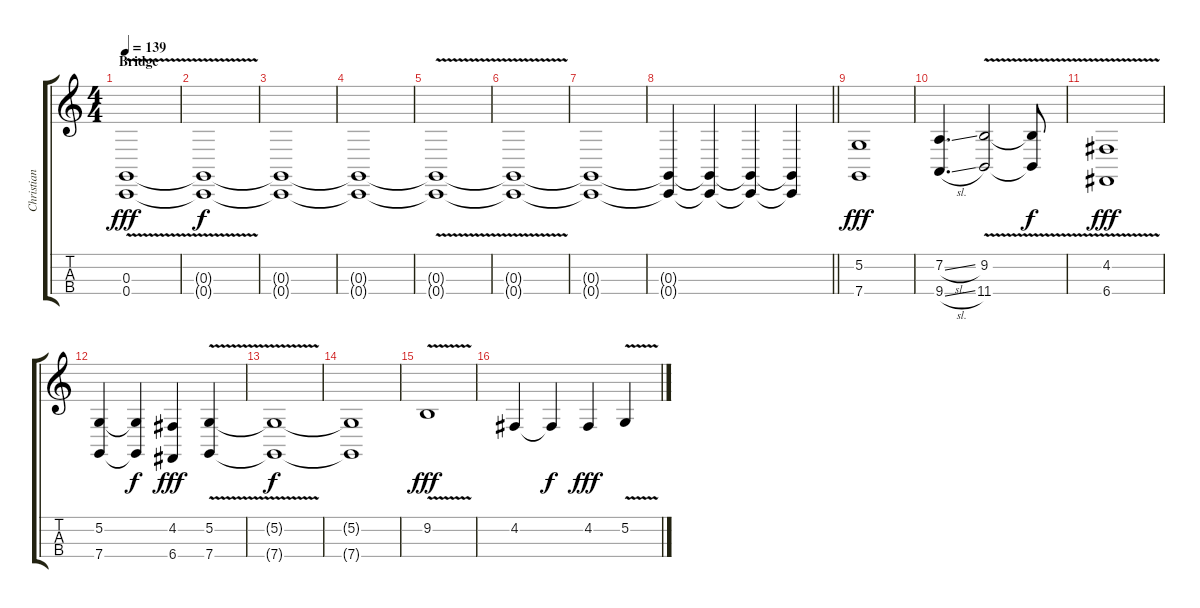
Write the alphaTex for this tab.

\track ("Christian McAlhaney" "Christian ") {instrument pad1newage}
\staff {score tabs}
\tuning (A3 D3 G2 C2) {hide}
\ts (4 4)
\section ("" "Bridge")
\tempo 139
\clef g2
\ks c
(0.3{v} 0.4{v}).1{dy fff volume 12} |
(0.3{t} 0.4{t}).1{dy f} |
(0.3{t} 0.4{t}).1 |
(0.3{t} 0.4{t}).1 |
(0.3{v t} 0.4{v t}).1 |
(0.3{t} 0.4{t}).1 |
(0.3{t} 0.4{t}).1 |
\barLineRight lightlight
(0.3{t} 0.4{t}).4 (0.3{t} 0.4{t}).4 (0.3{t} 0.4{t}).4 (0.3{t} 0.4{t}).4 |
(5.2 7.4).1{dy fff} |
(7.2{sl} 9.4{sl}).4{d} (9.2{v} 11.4{v}).2 (9.2{t} 11.4{t}).8{dy f} |
(4.2{v} 6.4).1{dy fff} |
(5.2 7.4).4 (5.2{t} 7.4{t}).4{dy f} (4.2 6.4).4{dy fff} (5.2{v} 7.4{v}).4 |
(5.2{t} 7.4{t}).1{dy f} |
(5.2{t} 7.4{t}).1 |
9.2{v}.1{dy fff} |
4.2.4 4.2{t}.4{dy f} 4.2.4{dy fff} 5.2{v}.4
